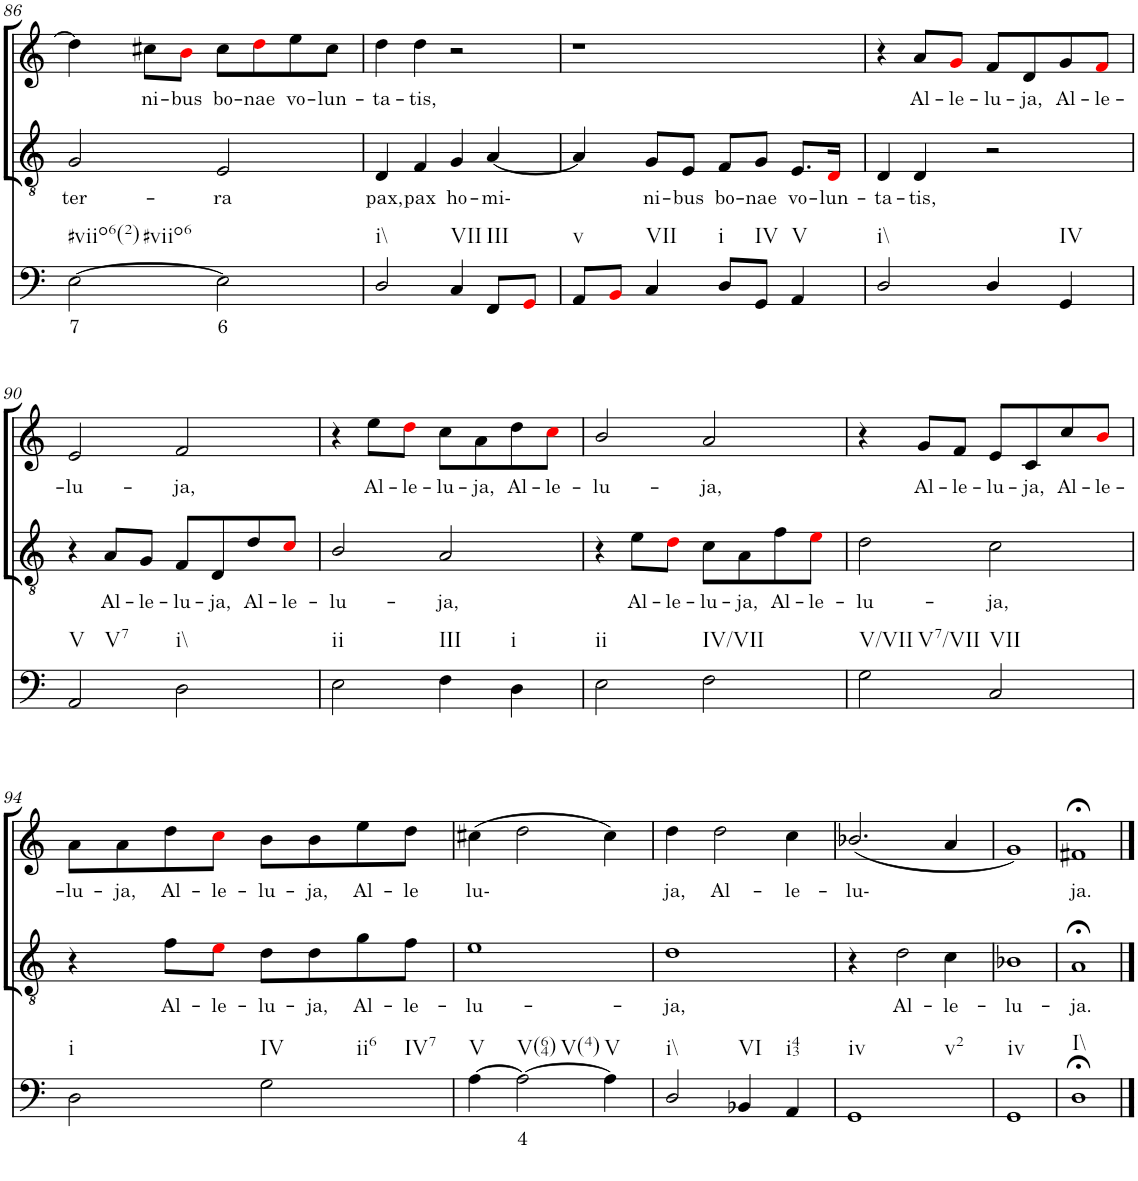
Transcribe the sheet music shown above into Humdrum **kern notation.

**kern	**text	**kern	**text	**kern	**text
*part3	*part3	*part2	*part2	*part1	*part1
*staff3	*staff3	*staff2	*staff2	*staff1	*staff1
*I"Continuo	*	*I"Tenor	*	*I"Soprano	*
!!LO:PB:g=z
*clefF4	*	*clefGv2	*	*clefG2	*
*k[]	*	*k[]	*	*k[]	*
*M4/4	*	*M4/4	*	*M4/4	*
=86	=86	=86	=86	=86	=86
!LO:TX:b:t=#viio6(2)	!	!	!	!	!
!LO:TX:b:t=#viio6	!	!	!	!	!
!	!LO:LY:b	!	!LO:LY:b	!	!
[2E\	7	2G/	ter-	4dd\]	.
!	!	!	!	!	!LO:LY:b
.	.	.	.	8cc#X\L	ni-
!	!	!	!	!	!LO:LY:b
.	.	.	.	8bi\J	bus
!	!LO:LY:b	!	!LO:LY:b	!	!LO:LY:b
2E\]	6	2E/	ra	8cc#\L	bo-
!	!	!	!	!	!LO:LY:b
.	.	.	.	8ddi\	nae
!	!	!	!	!	!LO:LY:b
.	.	.	.	8ee\	vo-
!	!	!	!	!	!LO:LY:b
.	.	.	.	8cc#\J	lun-
=87	=87	=87	=87	=87	=87
!LO:TX:b:t=i\\	!	!	!	!	!
!	!	!	!LO:LY:b	!	!LO:LY:b
2D/	.	4D/	pax,	4dd\	ta-
!	!	!	!LO:LY:b	!	!LO:LY:b
.	.	4F/	pax	4dd\	tis,
!LO:TX:b:t=VII	!	!	!	!	!
!	!	!	!LO:LY:b	!	!
4C/	.	4G/	ho-	2r	.
!LO:TX:b:t=III	!	!	!	!	!
!	!	!	!LO:LY:b	!	!
8FF/L	.	[4A/	mi-	.	.
8GGi/J	.	.	.	.	.
=88	=88	=88	=88	=88	=88
!LO:TX:b:t=v	!	!	!	!	!
8AA/L	.	4A/]	.	1r	.
8BBi/J	.	.	.	.	.
!LO:TX:b:t=VII	!	!	!	!	!
!	!	!	!LO:LY:b	!	!
4C/	.	8G/L	ni-	.	.
!	!	!	!LO:LY:b	!	!
.	.	8E/J	bus	.	.
!LO:TX:b:t=i	!	!	!	!	!
!	!	!	!LO:LY:b	!	!
8D/L	.	8F/L	bo-	.	.
!LO:TX:b:t=IV	!	!	!	!	!
!	!	!	!LO:LY:b	!	!
8GG/J	.	8G/J	nae	.	.
!LO:TX:b:t=V	!	!	!	!	!
!	!	!	!LO:LY:b	!	!
4AA/	.	8.E/L	vo-	.	.
!	!	!	!LO:LY:b	!	!
.	.	16Di/Jk	lun-	.	.
=89	=89	=89	=89	=89	=89
!LO:TX:b:t=i\\	!	!	!	!	!
!	!	!	!LO:LY:b	!	!
2D/	.	4D/	ta-	4r	.
!	!	!	!LO:LY:b	!	!LO:LY:b
.	.	4D/	tis,	8a/L	Al-
!	!	!	!	!	!LO:LY:b
.	.	.	.	8gi/J	le-
!	!	!	!	!	!LO:LY:b
4D/	.	2r	.	8f/L	lu-
!	!	!	!	!	!LO:LY:b
.	.	.	.	8d/	ja,
!LO:TX:b:t=IV	!	!	!	!	!
!	!	!	!	!	!LO:LY:b
4GG/	.	.	.	8g/	Al-
!	!	!	!	!	!LO:LY:b
.	.	.	.	8fi/J	le-
!!LO:LB:g=z
=90	=90	=90	=90	=90	=90
!LO:TX:b:t=V	!	!	!	!	!
!LO:TX:b:t=V7	!	!	!	!	!
!	!	!	!	!	!LO:LY:b
2AA/	.	4r	.	2e/	lu-
!	!	!	!LO:LY:b	!	!
.	.	8A/L	Al-	.	.
!	!	!	!LO:LY:b	!	!
.	.	8G/J	le-	.	.
!LO:TX:b:t=i\\	!	!	!	!	!
!	!	!	!LO:LY:b	!	!LO:LY:b
2D\	.	8F/L	lu-	2f/	ja,
!	!	!	!LO:LY:b	!	!
.	.	8D/	ja,	.	.
!	!	!	!LO:LY:b	!	!
.	.	8d/	Al-	.	.
!	!	!	!LO:LY:b	!	!
.	.	8ci/J	le-	.	.
=91	=91	=91	=91	=91	=91
!LO:TX:b:t=ii	!	!	!	!	!
!	!	!	!LO:LY:b	!	!
2E\	.	2B/	lu-	4r	.
!	!	!	!	!	!LO:LY:b
.	.	.	.	8ee\L	Al-
!	!	!	!	!	!LO:LY:b
.	.	.	.	8ddi\J	le-
!LO:TX:b:t=III	!	!	!	!	!
!	!	!	!LO:LY:b	!	!LO:LY:b
4F\	.	2A/	ja,	8cc\L	lu-
!	!	!	!	!	!LO:LY:b
.	.	.	.	8a\	ja,
!LO:TX:b:t=i	!	!	!	!	!
!	!	!	!	!	!LO:LY:b
4D\	.	.	.	8dd\	Al-
!	!	!	!	!	!LO:LY:b
.	.	.	.	8cci\J	le-
=92	=92	=92	=92	=92	=92
!LO:TX:b:t=ii	!	!	!	!	!
!	!	!	!	!	!LO:LY:b
2E\	.	4r	.	2b/	lu-
!	!	!	!LO:LY:b	!	!
.	.	8e\L	Al-	.	.
!	!	!	!LO:LY:b	!	!
.	.	8di\J	le-	.	.
!LO:TX:b:t=IV/VII	!	!	!	!	!
!	!	!	!LO:LY:b	!	!LO:LY:b
2F\	.	8c\L	lu-	2a/	ja,
!	!	!	!LO:LY:b	!	!
.	.	8A\	ja,	.	.
!	!	!	!LO:LY:b	!	!
.	.	8f\	Al-	.	.
!	!	!	!LO:LY:b	!	!
.	.	8ei\J	le-	.	.
=93	=93	=93	=93	=93	=93
!LO:TX:b:t=V/VII	!	!	!	!	!
!LO:TX:b:t=V7/VII	!	!	!	!	!
!	!	!	!LO:LY:b	!	!
2G\	.	2d\	lu-	4r	.
!	!	!	!	!	!LO:LY:b
.	.	.	.	8g/L	Al-
!	!	!	!	!	!LO:LY:b
.	.	.	.	8f/J	le-
!LO:TX:b:t=VII	!	!	!	!	!
!	!	!	!LO:LY:b	!	!LO:LY:b
2C/	.	2c\	ja,	8e/L	lu-
!	!	!	!	!	!LO:LY:b
.	.	.	.	8c/	ja,
!	!	!	!	!	!LO:LY:b
.	.	.	.	8cc/	Al-
!	!	!	!	!	!LO:LY:b
.	.	.	.	8bi/J	le-
!!LO:LB:g=z
=94	=94	=94	=94	=94	=94
!LO:TX:b:t=i	!	!	!	!	!
!	!	!	!	!	!LO:LY:b
2D\	.	4r	.	8a\L	lu-
!	!	!	!	!	!LO:LY:b
.	.	.	.	8a\	ja,
!	!	!	!LO:LY:b	!	!LO:LY:b
.	.	8f\L	Al-	8dd\	Al-
!	!	!	!LO:LY:b	!	!LO:LY:b
.	.	8ei\J	le-	8cci\J	le-
!LO:TX:b:t=IV	!	!	!	!	!
!LO:TX:b:t=ii6	!	!	!	!	!
!LO:TX:b:t=IV7	!	!	!	!	!
!	!	!	!LO:LY:b	!	!LO:LY:b
2G\	.	8d\L	lu-	8b\L	lu-
!	!	!	!LO:LY:b	!	!LO:LY:b
.	.	8d\	ja,	8b\	ja,
!	!	!	!LO:LY:b	!	!LO:LY:b
.	.	8g\	Al-	8ee\	Al-
!	!	!	!LO:LY:b	!	!LO:LY:b
.	.	8f\J	le-	8dd\J	le
=95	=95	=95	=95	=95	=95
!LO:TX:b:t=V	!	!	!	!	!
!	!	!	!LO:LY:b	!	!LO:LY:b
[4A\	.	1e	lu-	(4cc#X\	lu-
!LO:TX:b:t=V(64)	!	!	!	!	!
!LO:TX:b:t=V(4)	!	!	!	!	!
!	!LO:LY:b	!	!	!	!
2A\_	4	.	.	2dd\	.
!LO:TX:b:t=V	!	!	!	!	!
4A\]	.	.	.	4cc#\)	.
=96	=96	=96	=96	=96	=96
!LO:TX:b:t=i\\	!	!	!	!	!
!	!	!	!LO:LY:b	!	!LO:LY:b
2D/	.	1d	ja,	4dd\	ja,
!	!	!	!	!	!LO:LY:b
.	.	.	.	2dd\	Al-
!LO:TX:b:t=VI	!	!	!	!	!
4BB-X/	.	.	.	.	.
!LO:TX:b:t=i43	!	!	!	!	!
!	!	!	!	!	!LO:LY:b
4AA/	.	.	.	4cc\	le-
=97	=97	=97	=97	=97	=97
!LO:TX:b:t=iv	!	!	!	!	!
!LO:TX:b:t=v2	!	!	!	!	!
!	!	!	!	!	!LO:LY:b
1GG	.	4r	.	(2.b-X/	lu-
!	!	!	!LO:LY:b	!	!
.	.	2d\	Al-	.	.
!	!	!	!LO:LY:b	!	!
.	.	4c\	le-	4a/	.
=98	=98	=98	=98	=98	=98
!LO:TX:b:t=iv	!	!	!	!	!
!	!	!	!LO:LY:b	!	!
1GG	.	1B-X	lu-	1g)	.
=99	=99	=99	=99	=99	=99
!LO:TX:b:t=I\\	!	!	!	!	!
!	!	!	!LO:LY:b	!	!LO:LY:b
1D;<	.	1A;<	ja.	1f#X;<	ja.
==	==	==	==	==	==
*-	*-	*-	*-	*-	*-
